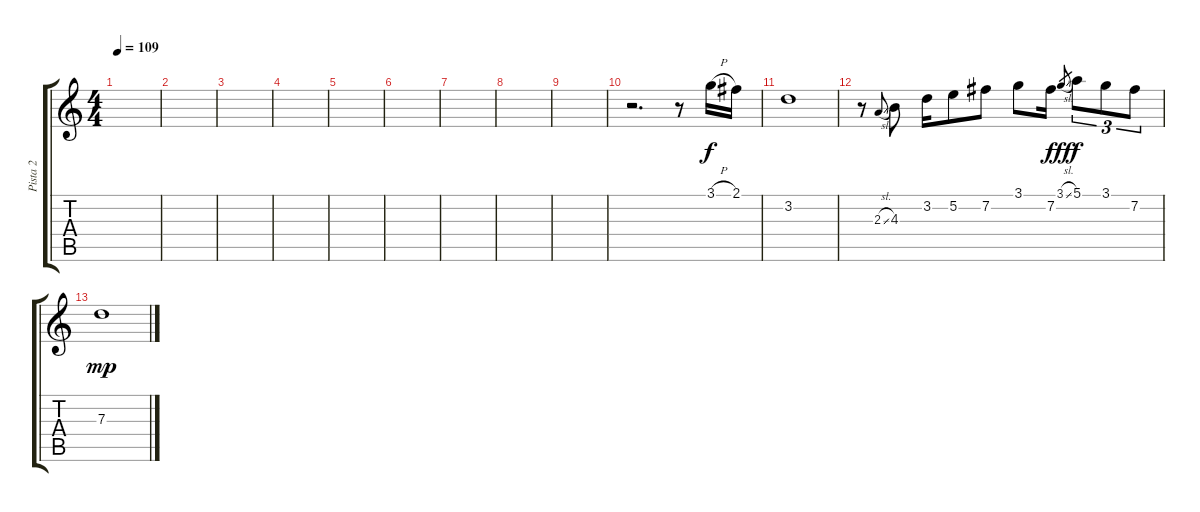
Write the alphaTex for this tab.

\track ("Pista 2" "Pista 2") {instrument acousticguitarsteel}
\staff {score tabs}
\tuning (E4 B3 G3 D3 A2 E2) {hide}
\ts (4 4)
\tempo 109
\clef g2
\ks c
|
|
|
|
|
|
|
|
|
r.2{d} r.8 3.1{h}.16{dy f} 2.1.16 |
3.2.1 |
r.8 2.3{sl}.8{gr onbeat} 4.3.8 3.2.16 5.2.8 7.2.8 3.1.8 7.2.16 3.1{sl}.8{gr dy fff} 5.1.8{tu (3 2) dy f} 3.1.8{tu (3 2)} 7.2.8{tu (3 2)} |
7.3.1{dy mp}
